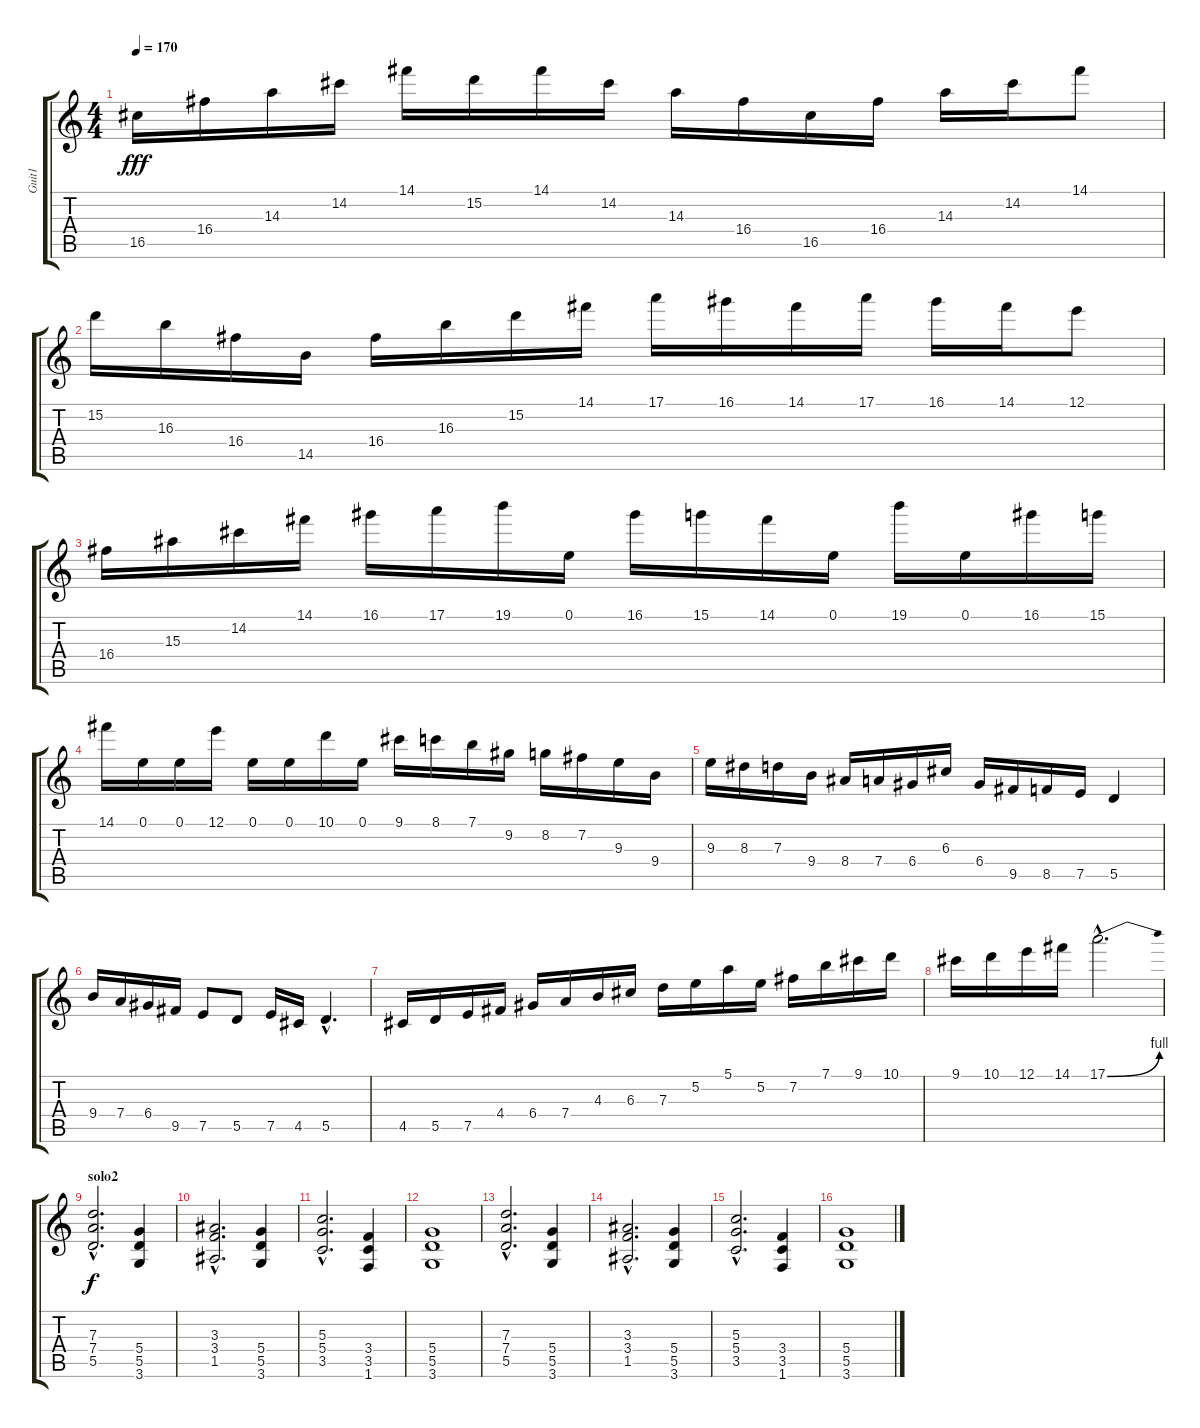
\track ("Guit1" "Guit1") {instrument overdrivenguitar}
\staff {score tabs}
\tuning (E4 B3 G3 D3 A2 E2) {hide}
\ts (4 4)
\tempo 170
\clef g2
\ks c
16.5.16{dy fff} 16.4.16 14.3.16 14.2.16 14.1.16 15.2.16 14.1.16 14.2.16 14.3.16 16.4.16 16.5.16 16.4.16 14.3.16 14.2.16 14.1.8 |
15.2.16 16.3.16 16.4.16 14.5.16 16.4.16 16.3.16 15.2.16 14.1.16 17.1.16 16.1.16 14.1.16 17.1.16 16.1.16 14.1.16 12.1.8 |
16.4.16 15.3.16 14.2.16 14.1.16 16.1.16 17.1.16 19.1.16 0.1.16 16.1.16 15.1.16 14.1.16 0.1.16 19.1.16 0.1.16 16.1.16 15.1.16 |
14.1.16 0.1.16 0.1.16 12.1.16 0.1.16 0.1.16 10.1.16 0.1.16 9.1.16 8.1.16 7.1.16 9.2.16 8.2.16 7.2.16 9.3.16 9.4.16 |
9.3.16 8.3.16 7.3.16 9.4.16 8.4.16 7.4.16 6.4.16 6.3.16 6.4.16 9.5.16 8.5.16 7.5.16 5.5.4 |
9.4.16 7.4.16 6.4.16 9.5.16 7.5.8 5.5.8 7.5.16 4.5.16 5.5{hac}.4{d} |
4.5.16 5.5.16 7.5.16 4.4.16 6.4.16 7.4.16 4.3.16 6.3.16 7.3.16 5.2.16 5.1.16 5.2.16 7.2.16 7.1.16 9.1.16 10.1.16 |
9.1.16 10.1.16 12.1.16 14.1.16 17.1{be (bend 0 0 60 4) hac}.2{d} |
\section ("" "solo2")
(7.3{hac} 7.4{hac} 5.5{hac}).2{d dy f volume 11 instrument overdrivenguitar} (5.4 5.5 3.6).4 |
(3.3{hac} 3.4{hac} 1.5{hac}).2{d} (5.4 5.5 3.6).4 |
(5.3{hac} 5.4{hac} 3.5{hac}).2{d} (3.4 3.5 1.6).4 |
(5.4 5.5 3.6).1 |
(7.3{hac} 7.4{hac} 5.5{hac}).2{d volume 11 instrument overdrivenguitar} (5.4 5.5 3.6).4 |
(3.3{hac} 3.4{hac} 1.5{hac}).2{d} (5.4 5.5 3.6).4 |
(5.3{hac} 5.4{hac} 3.5{hac}).2{d} (3.4 3.5 1.6).4 |
(5.4 5.5 3.6).1
